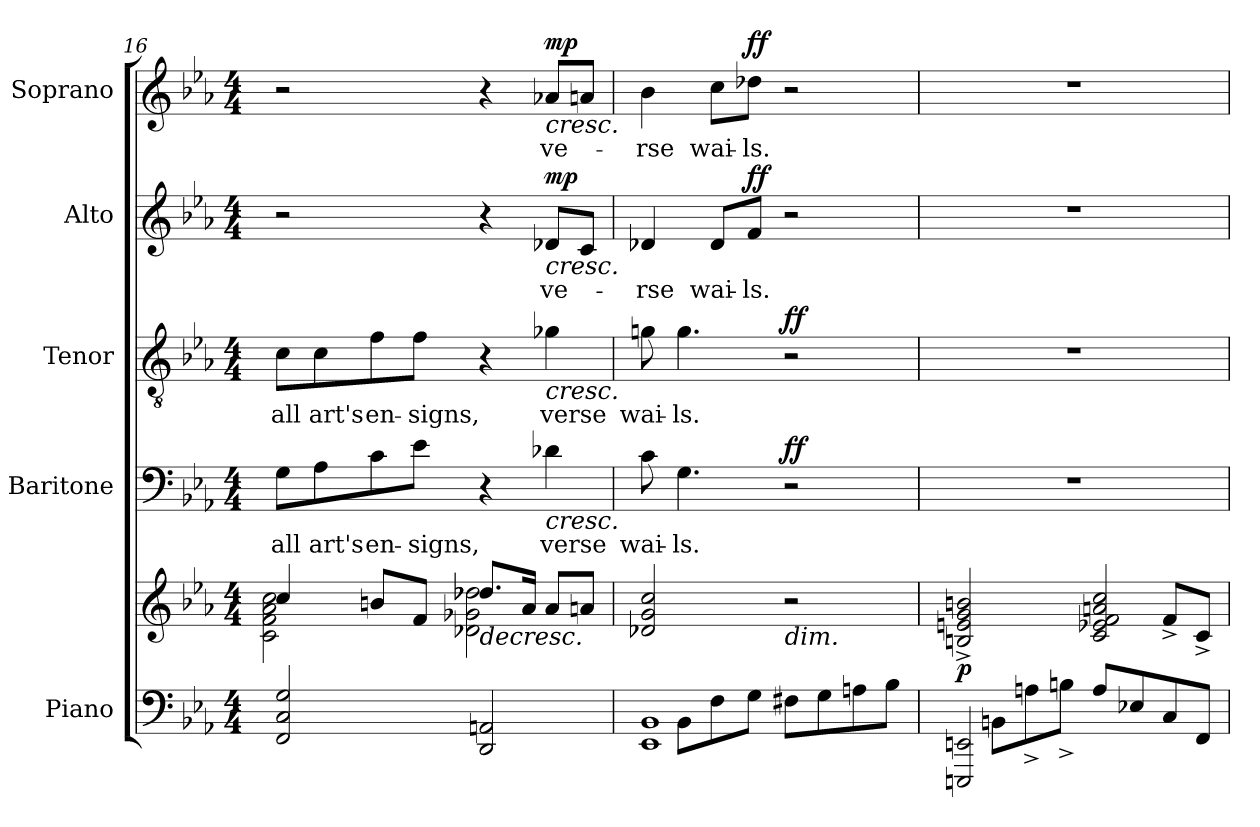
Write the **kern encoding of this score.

**kern	**kern	**dynam	**kern	**text	**dynam	**kern	**text	**dynam	**kern	**text	**dynam	**kern	**text	**dynam
*part5	*part5	*part5	*part4	*part4	*part4	*part3	*part3	*part3	*part2	*part2	*part2	*part1	*part1	*part1
*staff6	*staff5	*staff5/6	*staff4	*staff4	*staff4	*staff3	*staff3	*staff3	*staff2	*staff2	*staff2	*staff1	*staff1	*staff1
*I"Piano	*	*	*I"Baritone	*	*	*I"Tenor	*	*	*I"Alto	*	*	*I"Soprano	*	*
*I'Pno.	*	*	*I'Bar.	*	*	*I'T.	*	*	*I'A.	*	*	*I'S.	*	*
!!LO:PB:g=z
*clefF4	*clefG2	*	*clefF4	*	*	*clefGv2	*	*	*clefG2	*	*	*clefG2	*	*
*k[b-e-a-]	*k[b-e-a-]	*	*k[b-e-a-]	*	*	*k[b-e-a-]	*	*	*k[b-e-a-]	*	*	*k[b-e-a-]	*	*
*M4/4	*M4/4	*	*M4/4	*	*	*M4/4	*	*	*M4/4	*	*	*M4/4	*	*
=16	=16	=16	=16	=16	=16	=16	=16	=16	=16	=16	=16	=16	=16	=16
*	*^	*	*	*	*	*	*	*	*	*	*	*	*	*
!	!	!	!	!	!LO:LY:b	!	!	!LO:LY:b	!	!	!	!	!	!	!
2FF/ 2C/ 2G/	4cc/	2c\ 2f\ 2a-\ 2cc\	.	8G\L	all	.	8c\L	all	.	2r	.	.	2r	.	.
!	!	!	!	!	!LO:LY:b	!	!	!LO:LY:b	!	!	!	!	!	!	!
.	.	.	.	8A-\	art's	.	8c\	art's	.	.	.	.	.	.	.
!	!	!	!	!	!LO:LY:b	!	!	!LO:LY:b	!	!	!	!	!	!	!
.	8bn/L	.	.	8c\	en-	.	8f\	en-	.	.	.	.	.	.	.
!	!	!	!	!	!LO:LY:b	!	!	!LO:LY:b	!	!	!	!	!	!	!
.	8f/J	.	.	8e-\J	-signs,	.	8f\J	-signs,	.	.	.	.	.	.	.
!	!	!	!LO:HP:b	!	!	!	!	!	!	!	!	!	!	!	!
2DD/ 2AAn/	8.dd-X/L	2d-X\ 2g-X\ 2dd-\	>	4r	.	.	4r	.	.	4r	.	.	4r	.	.
.	16a-/Jk	.	.	.	.	.	.	.	.	.	.	.	.	.	.
!	!	!	!	!	!	!	!	!	!	!	!	!	!LO:TX:b:i:t=cresc.	!	!
!	!	!	!	!	!	!	!	!	!	!LO:TX:b:i:t=cresc.	!	!	!	!	!
!	!	!	!	!	!	!	!LO:TX:b:i:t=cresc.	!	!	!	!	!	!	!	!
!	!	!	!	!LO:TX:b:i:t=cresc.	!	!	!	!	!	!	!	!	!	!	!
!	!	!	!	!	!LO:LY:b	!	!	!LO:LY:b	!	!	!LO:LY:b	!LO:DY:b	!	!LO:LY:b	!LO:DY:b
.	8a-/L	.	.	4d-X\	verse	.	4g-X\	verse	.	8d-X/L	ve-	mp	8a-X/L	ve-	mp
.	8an/J	.	.	.	.	.	.	.	.	8c/J	.	.	8an/J	.	.
*	*v	*v	*	*	*	*	*	*	*	*	*	*	*	*	*
=17	=17	=17	=17	=17	=17	=17	=17	=17	=17	=17	=17	=17	=17	=17
*^	*	*	*	*	*	*	*	*	*	*	*	*	*	*
!	!	!	!	!	!LO:LY:b	!	!	!LO:LY:b	!	!	!LO:LY:b	!	!	!LO:LY:b	!
1EE- 1BB-	8ryy	2d-X/ 2g/ 2cc/	.	8c\	wai-	.	8gn\	wai-	.	4d-X/	-rse	.	4b-\	-rse	.
!	!	!	!	!	!LO:LY:b	!	!	!LO:LY:b	!	!	!	!	!	!	!
.	8BB-\L	.	.	4.G\	-ls.	.	4.g\	-ls.	.	.	.	.	.	.	.
!	!	!	!	!	!	!	!	!	!	!	!LO:LY:b	!	!	!LO:LY:b	!
.	8F\	.	.	.	.	.	.	.	.	8d-/L	wai-	.	8cc\L	wai-	.
!	!	!	!	!	!	!	!	!	!	!	!LO:LY:b	!LO:DY:b	!	!LO:LY:b	!LO:DY:b
.	8G\J	.	.	.	.	.	.	.	.	8f/J	-ls.	ff	8dd-X\J	-ls.	ff
!	!	!LO:TX:b:i:t=dim.	!	!	!	!	!	!	!	!	!	!	!	!	!
!	!	!	!	!	!	!LO:DY:b	!	!	!LO:DY:b	!	!	!	!	!	!
.	8F#X\L	2r	.	2r	.	ff	2r	.	ff	2r	.	.	2r	.	.
.	8G\	.	.	.	.	.	.	.	.	.	.	.	.	.	.
.	8An\	.	.	.	.	.	.	.	.	.	.	.	.	.	.
.	8B-\J	.	.	.	.	.	.	.	.	.	.	.	.	.	.
=18	=18	=18	=18	=18	=18	=18	=18	=18	=18	=18	=18	=18	=18	=18	=18
*	*	*^	*	*	*	*	*	*	*	*	*	*	*	*	*
!	!	!	!	!LO:DY:b	!	!	!	!	!	!	!	!	!	!	!	!
2EEEn/ 2EEn/	8ryy	2Bn/^ 2en/^ 2g/^ 2bn/^	2.ryy	p	1r	.	.	1r	.	.	1r	.	.	1r	.	.
.	8BBn\L	.	.	.	.	.	.	.	.	.	.	.	.	.	.	.
.	8An^\	.	.	.	.	.	.	.	.	.	.	.	.	.	.	.
.	8Bn^\J	.	.	.	.	.	.	.	.	.	.	.	.	.	.	.
8A/L	2ryy	2c/ 2e-X/ 2f/ 2an/ 2cc/	.	.	.	.	.	.	.	.	.	.	.	.	.	.
8E-X/	.	.	.	.	.	.	.	.	.	.	.	.	.	.	.	.
8C/	.	.	8f^/L	.	.	.	.	.	.	.	.	.	.	.	.	.
8FF/J	.	.	8c^/J	.	.	.	.	.	.	.	.	.	.	.	.	.
*v	*v	*	*	*	*	*	*	*	*	*	*	*	*	*	*	*
*	*v	*v	*	*	*	*	*	*	*	*	*	*	*	*	*
.	.	]	.	.	.	.	.	.	.	.	.	.	.	.
=	=	=	=	=	=	=	=	=	=	=	=	=	=	=
*-	*-	*-	*-	*-	*-	*-	*-	*-	*-	*-	*-	*-	*-	*-
